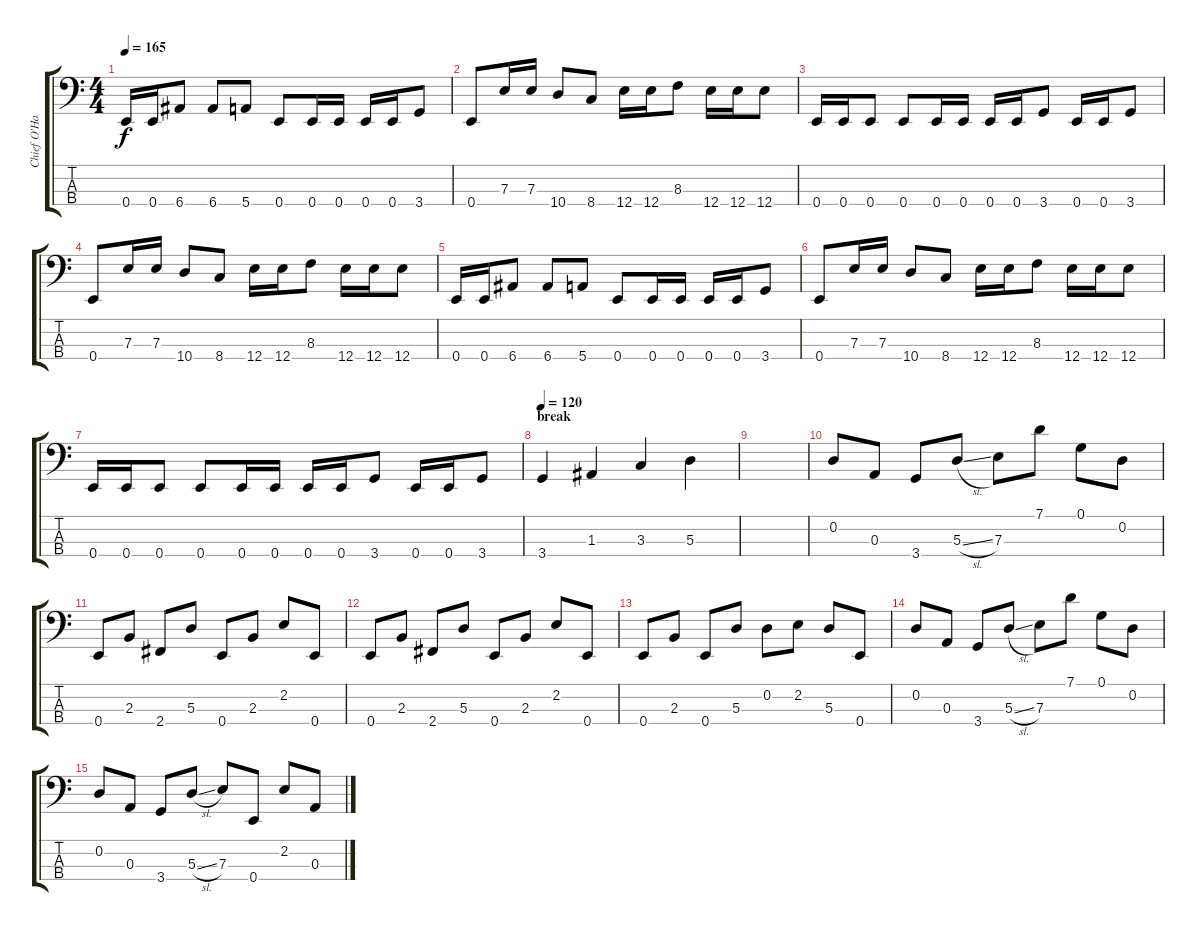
\track ("Chief O'Hara " "Chief O'Ha") {instrument electricbassfinger}
\staff {score tabs}
\tuning (G2 D2 A1 E1) {hide}
\ts (4 4)
\tempo 165
\clef f4
\ks c
0.4.16{dy f} 0.4.16 6.4.8 6.4.8 5.4.8 0.4.8 0.4.16 0.4.16 0.4.16 0.4.16 3.4.8 |
0.4.8 7.3.16 7.3.16 10.4.8 8.4.8 12.4.16 12.4.16 8.3.8 12.4.16 12.4.16 12.4.8 |
0.4.16 0.4.16 0.4.8 0.4.8 0.4.16 0.4.16 0.4.16 0.4.16 3.4.8 0.4.16 0.4.16 3.4.8 |
0.4.8 7.3.16 7.3.16 10.4.8 8.4.8 12.4.16 12.4.16 8.3.8 12.4.16 12.4.16 12.4.8 |
0.4.16 0.4.16 6.4.8 6.4.8 5.4.8 0.4.8 0.4.16 0.4.16 0.4.16 0.4.16 3.4.8 |
0.4.8 7.3.16 7.3.16 10.4.8 8.4.8 12.4.16 12.4.16 8.3.8 12.4.16 12.4.16 12.4.8 |
0.4.16 0.4.16 0.4.8 0.4.8 0.4.16 0.4.16 0.4.16 0.4.16 3.4.8 0.4.16 0.4.16 3.4.8 |
\section ("" "break")
\tempo 120
3.4.4 1.3.4 3.3.4 5.3.4 |
|
0.2.8 0.3.8 3.4.8 5.3{sl}.8 7.3.8 7.1.8 0.1.8 0.2.8 |
0.4.8 2.3.8 2.4.8 5.3.8 0.4.8 2.3.8 2.2.8 0.4.8 |
0.4.8 2.3.8 2.4.8 5.3.8 0.4.8 2.3.8 2.2.8 0.4.8 |
0.4.8 2.3.8 0.4.8 5.3.8 0.2.8 2.2.8 5.3.8 0.4.8 |
0.2.8 0.3.8 3.4.8 5.3{sl}.8 7.3.8 7.1.8 0.1.8 0.2.8 |
0.2.8 0.3.8 3.4.8 5.3{sl}.8 7.3.8 0.4.8 2.2.8 0.3.8
